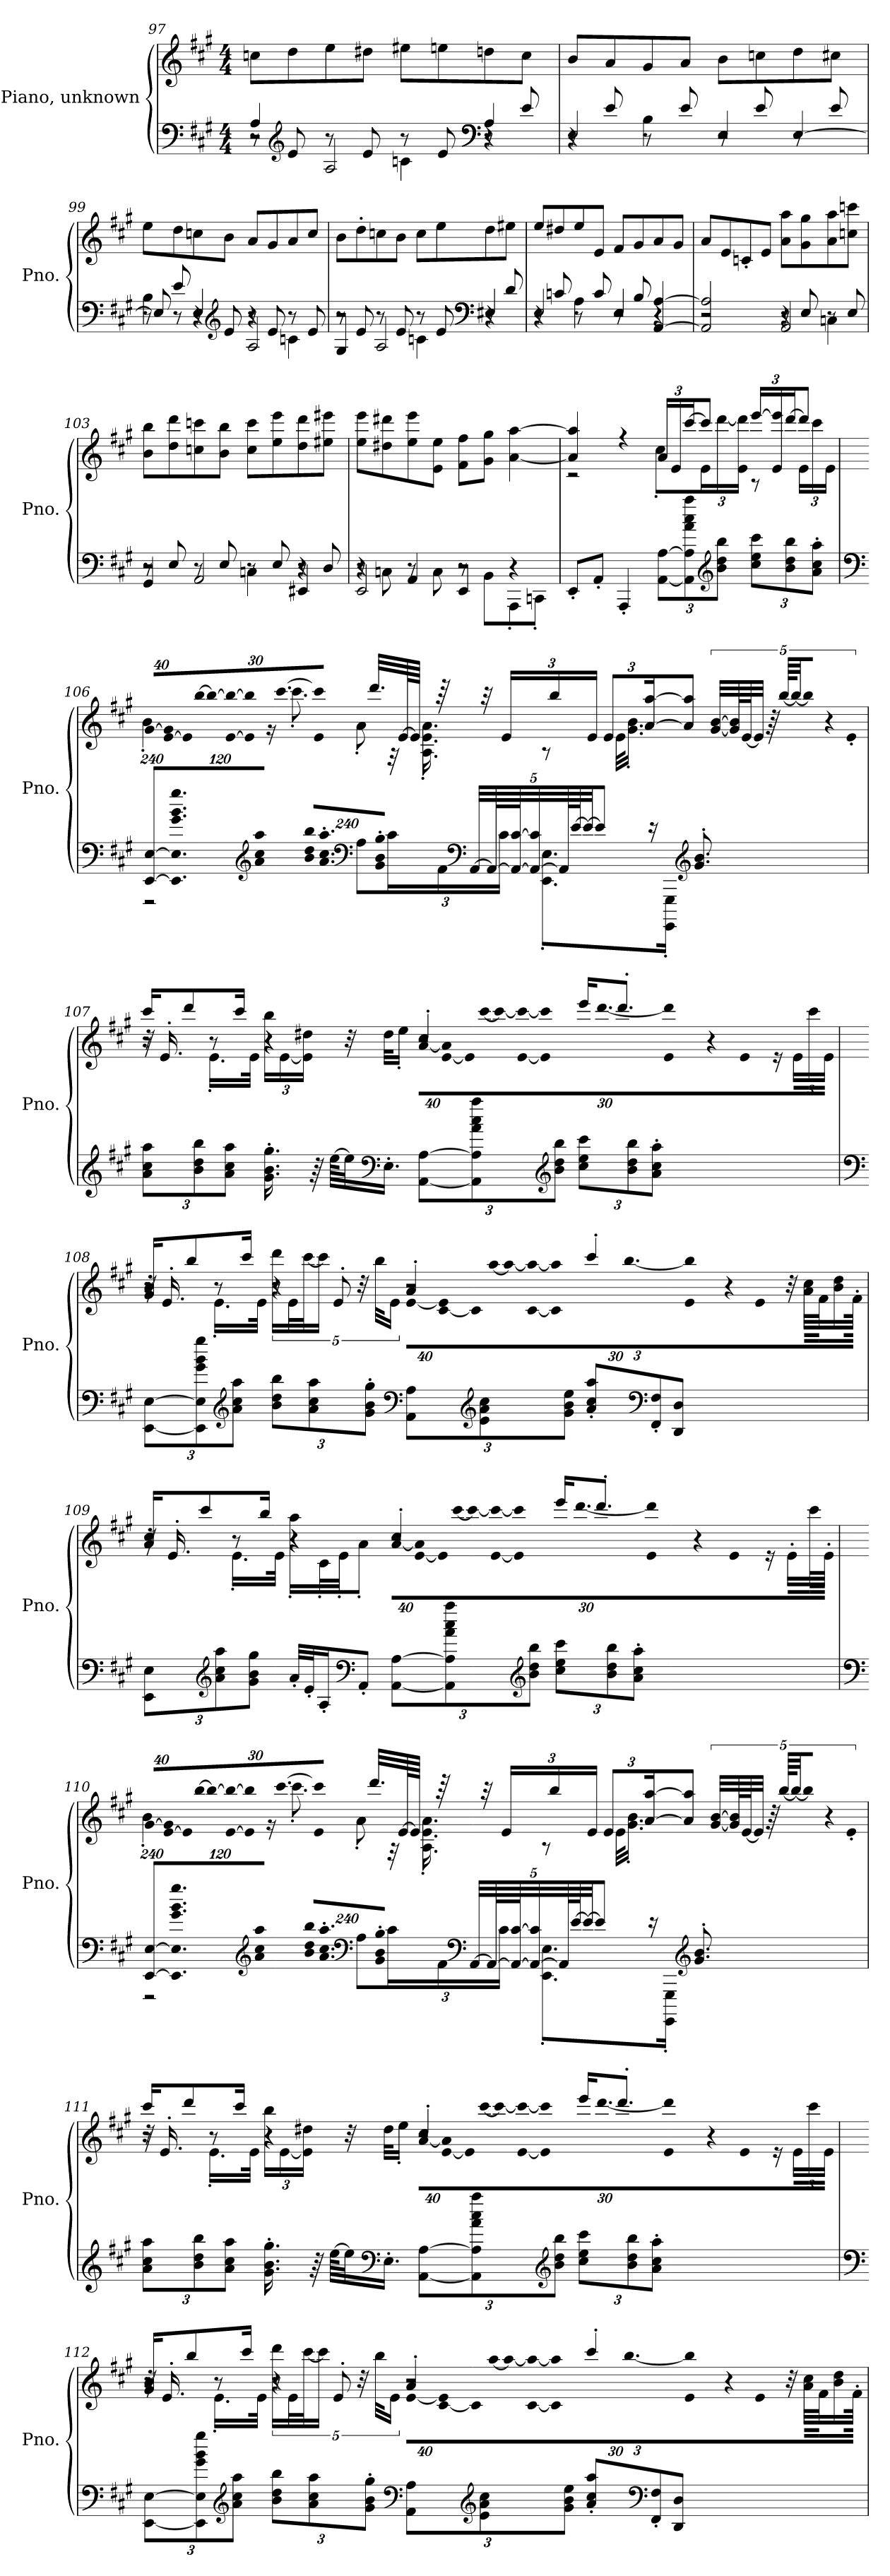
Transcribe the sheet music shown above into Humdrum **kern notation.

**kern	**kern
*part1	*part1
*staff2	*staff1
*I"Piano, unknown	*
*I'Pno.	*
!!LO:LB:g=z
*clefF4	*clefG2
*k[f#c#g#]	*k[f#c#g#]
*M4/4	*M4/4
=97	=97
*^	*
*	*^	*
8r	2r	4A/	8ccn\L
*clefG2	*	*	*
8e/	.	.	8dd\
8r	.	2A/	8ee\
8e/	.	.	8dd#X\J
8r	4cn\	.	8ee#X\L
8e/	.	.	8een\
*clefF4	*	*	*
8r	4r	4A/	8ddn\
8e/	.	.	8cc\J
=98	=98	=98	=98
8r	4r	2E/	8b/L
8e/	.	.	8a/
8r	4B\	.	8g#/
8e/	.	.	8a/J
8r	2r	4E/	8b\L
8e/	.	.	8ccn\
8r	.	[4E/	8dd\
8e/	.	.	8cc#X\J
=99	=99	=99	=99
8r	4B\	8E/]	8ee\L
8e/	.	8r	8dd\
8r	4r	4E/	8ccn\
*clefG2	*	*	*
8e/	.	.	8b\J
8r	4r	2A/	8a/L
8e/	.	.	8g#/
8r	4cn\	.	8a/
8e/	.	.	8cc/J
!!LO:LB:g=z
=100	=100	=100	=100
8r	2r	4G#/	8b\L
8e/	.	.	8dd'\
8r	.	2A/	8ccn\
8e/	.	.	8b\J
8r	4cn\	.	8cc\L
8e/	.	.	8ee\
*clefF4	*	*	*
8r	4r	4E#X/	8dd\
8d/	.	.	8ee#X\J
=101	=101	=101	=101
8r	4r	2E/	8ee/L
8cn/	.	.	8dd#X/
8r	4A\	.	8ee/
8c/	.	.	8e/J
8r	2r	4E/	8f#/L
8B/	.	.	8g#/
[4AA/ [4A/	.	4r	8a/
.	.	.	8g#/J
=102	=102	=102	=102
2AA/] 2A/]	2r	2r	8a/L
.	.	.	8e/
.	.	.	8cn'/
.	.	.	8e/J
8r	4r	2AA/	8a\ 8aa\L
8E/	.	.	8g#\ 8gg#\
8r	4Cn\	.	8a\ 8aa\
8E/	.	.	8ccn\ 8cccn\J
!!LO:LB:g=z
=103	=103	=103	=103
8r	2r	4GG#/	8b\ 8bb\L
8E/	.	.	8dd\ 8ddd\
8r	.	2AA/	8ccn\ 8cccn\
8E/	.	.	8b\ 8bb\J
8r	4Cn\	.	8cc\ 8ccc\L
8E/	.	.	8ee\ 8eee\
8r	4r	4EE#X/	8dd\ 8ddd\
8D/	.	.	8ee#X\ 8eee#X\J
=104	=104	=104	=104
4r	8r	2EE/	8ee\ 8eee\L
.	8Cn\	.	8dd#X\ 8ddd#X\
4AA/	8r	.	8ee\ 8eee\
.	8C\	.	8e\ 8ee\J
2r	8r	4EE/	8f#\ 8ff#\L
.	8BB\L	.	8g#\ 8gg#\J
.	8AAA'\	4r	[4a\ [4aa\
.	8CCn'\J	.	.
*v	*v	*v	*
=105	=105
*	*^
8EE'/L	4a/] 4aa/]	2r
8AA'/J	.	.
4AAA'/	4r	.
*Xbrackettup	*Xbrackettup	*
[12AA\ [12A\L	24a/LL	8cc#'\L
.	24e/	.
12AA\] 12A\] 12a\ 12cc#\ 12aa\	[24ccc#/J	.
.	8ccc#/J]	24e\L
*clefG2	*	*
12b\ 12dd\ 12bb\J	.	[24ddd\
.	.	24e\ 24ddd\]JJ
12cc#\ 12ee\ 12ccc#\L	[24eee/LL	8r
.	24e/ 24eee/]	.
12b\ 12dd\ 12bb\	[24ddd/J	.
.	8ddd/J]	24e\LL
12a\' 12cc#\' 12aa\'J	.	24ccc#\
.	.	24e\JJ
!!LO:LB:g=z	!!
=106	=106	=106
*clefF4	*	*
!LO:N:vis=16	!LO:N:vis=32	!
*^	*	*
[1920%137EE/ [1920%137E/LL	2r	[640%23g#/LLL	4b'\
!	!	!LO:N:vis=32	!
.	.	[640%23e/ 640%23g#/]	.
!LO:N:vis=16.	!	!	!
960%103EE/] 960%103E/] 960%103g#/ 960%103b/ 960%103gg#/	.	.	.
!	!	!LO:N:vis=64	!
.	.	960%17e/L]	.
!	!	!LO:N:vis=64	!
.	.	[960%17bb/	.
!	!	!LO:N:vis=64	!
.	.	960%17bb/_	.
!	!	!LO:N:vis=64	!
.	.	[960%17e/ 960%17bb/_	.
!	!	!LO:N:vis=64	!
.	.	960%17e/] 960%17bb/]J	.
.	.	1920ryy	.
!	!	!LO:N:vis=32.	!
.	.	[1920%103ccc#/	.
*clefG2	*	*	*
!LO:N:vis=16	!	!	!
1920%137a/ 1920%137cc#/ 1920%137aa/JJ	.	.	.
!	!	!LO:N:vis=32	!
.	.	640%23e/ 640%23ccc#/]JJJ	.
!LO:N:vis=16	!	!	!
1920%137b/ 1920%137dd/ 1920%137bb/LL	.	.	16r
.	.	32.ddd/LLL	.
.	.	[64e/L	.
.	.	.	8.ccc#'\
.	.	64e/JJJJ]	.
!LO:N:vis=16.	!	!	!
960%103a/' 960%103cc#/' 960%103aa/'	.	.	.
.	.	64r	.
.	.	32r	.
.	.	24e/LL	.
.	.	24bb/	.
!LO:N:vis=16	!	!	!
1920%137g#/' 1920%137b/' 1920%137gg#/'JJ	.	.	.
.	.	24e/JJ	.
*clefF4	*	*	*
[40AA/LLL	8A\L	.	8a'\
.	.	12e/L	.
80AA/L_	.	.	.
80AA/_ [80c#/J	.	.	.
40AA/_ 40c#/]	.	.	.
80AA/L]	.	.	.
.	.	[24a/ [24aa/K	.
[80e/J	.	.	.
40e/JJ_	.	.	.
8e/J]	24c#\L	.	32r
.	.	8a/] 8aa/]J	.
.	.	.	16.A\' 16.e\' 16.a\'
.	24AA\	.	.
.	24c#\JJ	.	.
16r	8.EE\' 8.E\'L	.	8r
*	*	*brackettup	*
.	.	[40g#/ [40b/LLL	.
.	.	80g#/] 80b/]L	.
.	.	[80e/J	.
.	.	40e/JJJ]	.
*clefG2	*	*	*
8.g#/' 8.b/'	.	.	.
.	.	80r	.
.	.	[80bb/KLLL	.
.	.	40bb/J_	.
.	.	.	32e\KLL
.	.	16bb/JJ]	.
.	.	.	16.g#\' 16.b\'JJ
.	16EE\' 16E\'Jk	.	.
.	.	32r	.
.	.	32e'/	.
1920ryy	1920ryy	.	1920ryy
*v	*v	*	*
!!LO:LB:g=z
=107	=107	=107
*	*	*^
12a\ 12cc#\ 12aa\L	16ccc#/KL	8r	32r
.	.	.	16.e'/
.	8ddd/	.	.
12b\ 12dd\ 12bb\	.	.	.
.	.	16.e'\LL	8r
12a\ 12cc#\ 12aa\J	.	.	.
.	16ccc#/Jk	.	.
.	.	32e\JJk	.
*	*	*Xbrackettup	*
16.g#\' 16.b\' 16.gg#\'	4r	24bb\LL	4r
.	.	[24e\	.
.	.	24e\] 24dd#X\JJ	.
64r	.	.	.
[64ee\KLLL	.	.	.
32ee\J]	.	32r	.
*clefF4	*	*	*
16.E'\JJ	.	32dd#\KLL	.
.	.	16ee'\JJ	.
!	!	!LO:N:vis=32	!
[12AA\ [12A\L	4cc#'/	[640%23a\LLL	2r
!	!	!LO:N:vis=32	!
.	.	[640%23e\ 640%23a\]	.
!	!	!LO:N:vis=64	!
.	.	960%17e\L]	.
12AA\] 12A\] 12a\ 12cc#\ 12aa\	.	.	.
!	!	!LO:N:vis=64	!
.	.	[960%17ccc#\	.
!	!	!LO:N:vis=64	!
.	.	960%17ccc#\_	.
!	!	!LO:N:vis=64	!
.	.	[960%17e\ 960%17ccc#\_	.
!	!	!LO:N:vis=64	!
.	.	960%17e\] 960%17ccc#\]J	.
.	.	1920ryy	.
!	!	!LO:N:vis=32.	!
.	.	[1920%103ddd\	.
*clefG2	*	*	*
12b\ 12dd\ 12bb\J	.	.	.
!	!	!LO:N:vis=32	!
.	.	640%23e\ 640%23ddd\]JJJ	.
12cc#\ 12ee\ 12ccc#\L	16eee/KL	.	.
*	*	*brackettup	*
.	.	24r	.
.	.	48e\	.
.	8.ddd'/J	.	.
.	.	16r	.
12b\ 12dd\ 12bb\	.	.	.
*	*	*Xbrackettup	*
.	.	24e\LL	.
12a\' 12cc#\' 12aa\'J	.	.	.
.	.	24ccc#\	.
.	.	24e\JJ	.
1920ryy	1920ryy	.	1920ryy
!!LO:PB:g=z	!!	!!
=108	=108	=108	=108
*clefF4	*	*	*
[12EE\ [12E\L	16g#/ 16b/KL	8r	32r
.	.	.	16.e'/
.	8bb/	.	.
12EE\] 12E\] 12g#\ 12b\ 12gg#\	.	.	.
.	.	16.e'\LL	8r
*clefG2	*	*	*
12a\ 12cc#\ 12aa\J	.	.	.
.	16ccc#/Jk	.	.
.	.	32e\JJk	.
*	*	*brackettup	*
12b\ 12dd\ 12bb\L	8r	20ddd\LL	4r
.	.	40e\L	.
.	.	[40ccc#\J	.
12a\ 12cc#\ 12aa\	.	.	.
.	.	20ccc#\JJ]	.
.	8e'/	.	.
.	.	40r	.
12g#\' 12b\' 12gg#\'J	.	.	.
.	.	40bb\KLL	.
.	.	20e\JJ	.
*clefF4	*	*	*
*	*	*Xbrackettup	*
!	!	!LO:N:vis=32	!
12AA\ 12A\L	4a'/	[640%23e\LLL	2r
!	!	!LO:N:vis=32	!
.	.	[640%23c#\ 640%23e\]	.
!	!	!LO:N:vis=64	!
.	.	960%17c#\L]	.
*clefG2	*	*	*
12e\ 12a\ 12cc#\	.	.	.
!	!	!LO:N:vis=64	!
.	.	[960%17aa\	.
!	!	!LO:N:vis=64	!
.	.	960%17aa\_	.
!	!	!LO:N:vis=64	!
.	.	[960%17c#\ 960%17aa\_	.
!	!	!LO:N:vis=64	!
.	.	960%17c#\] 960%17aa\]J	.
.	.	1920ryy	.
!	!	!LO:N:vis=32.	!
.	.	[1920%103bb\	.
12g#\ 12b\ 12ee\J	.	.	.
!	!	!LO:N:vis=32	!
.	.	640%23e\ 640%23bb\]JJJ	.
12a/' 12cc#/' 12aa/'L	4ccc#'/	.	.
*	*	*brackettup	*
.	.	24r	.
.	.	48e\	.
.	.	32r	.
*clefF4	*	*	*
12FF#/' 12F#/'	.	.	.
.	.	32a\ 32cc#\LLL	.
.	.	32f#\J	.
.	.	16b\ 16dd\	.
12DD/ 12D/J	.	.	.
.	.	32f#'\JJk	.
1920ryy	1920ryy	.	1920ryy
!!LO:LB:g=z	!!	!!
=109	=109	=109	=109
12EE\ 12E\L	16a/ 16cc#/KL	8r	32r
.	.	.	16.e'/
.	8ccc#/	.	.
*clefG2	*	*	*
12a\ 12cc#\ 12aa\	.	.	.
.	.	16.e'\LL	8r
12g#\ 12b\ 12gg#\J	.	.	.
.	16bb/Jk	.	.
.	.	32e\JJk	.
32a'/LLL	4r	16aa'\LL	4r
32e'/J	.	.	.
16A'/J	.	32c#'\L	.
.	.	32e'\JJ	.
*clefF4	*	*	*
8AA'/J	.	8a'\J	.
*	*	*Xbrackettup	*
!	!	!LO:N:vis=32	!
[12AA\ [12A\L	4cc#'/	[640%23a\LLL	2r
!	!	!LO:N:vis=32	!
.	.	[640%23e\ 640%23a\]	.
!	!	!LO:N:vis=64	!
.	.	960%17e\L]	.
12AA\] 12A\] 12a\ 12cc#\ 12aa\	.	.	.
!	!	!LO:N:vis=64	!
.	.	[960%17ccc#\	.
!	!	!LO:N:vis=64	!
.	.	960%17ccc#\_	.
!	!	!LO:N:vis=64	!
.	.	[960%17e\ 960%17ccc#\_	.
!	!	!LO:N:vis=64	!
.	.	960%17e\] 960%17ccc#\]J	.
.	.	1920ryy	.
!	!	!LO:N:vis=32.	!
.	.	[1920%103ddd\	.
*clefG2	*	*	*
12b\ 12dd\ 12bb\J	.	.	.
!	!	!LO:N:vis=32	!
.	.	640%23e\ 640%23ddd\]JJJ	.
12cc#\ 12ee\ 12ccc#\L	16eee/KL	.	.
*	*	*brackettup	*
.	.	24r	.
.	.	48e\	.
.	8.ddd'/J	.	.
.	.	16r	.
12b\ 12dd\ 12bb\	.	.	.
.	.	16e'\LL	.
12a\' 12cc#\' 12aa\'J	.	.	.
.	.	32ccc#\L	.
.	.	32e'\JJJ	.
1920ryy	1920ryy	.	1920ryy
*	*v	*v	*v
!!LO:LB:g=z
=110	=110
*clefF4	*
*	*^
*	*	*^
!LO:N:vis=16	!	!	!
*^	*v	*v	*v
*	*	*Xbrackettup
*	*	*^
*	*	*	*^
!	!	!LO:N:vis=32	!	!
*	*	*	*v	*v
[1920%137EE/ [1920%137E/LL	2r	[640%23g#/LLL	4b'\
!	!	!LO:N:vis=32	!
.	.	[640%23e/ 640%23g#/]	.
!LO:N:vis=16.	!	!	!
960%103EE/] 960%103E/] 960%103g#/ 960%103b/ 960%103gg#/	.	.	.
!	!	!LO:N:vis=64	!
.	.	960%17e/L]	.
!	!	!LO:N:vis=64	!
.	.	[960%17bb/	.
!	!	!LO:N:vis=64	!
.	.	960%17bb/_	.
!	!	!LO:N:vis=64	!
.	.	[960%17e/ 960%17bb/_	.
!	!	!LO:N:vis=64	!
.	.	960%17e/] 960%17bb/]J	.
.	.	1920ryy	.
!	!	!LO:N:vis=32.	!
.	.	[1920%103ccc#/	.
*clefG2	*	*	*
!LO:N:vis=16	!	!	!
1920%137a/ 1920%137cc#/ 1920%137aa/JJ	.	.	.
!	!	!LO:N:vis=32	!
.	.	640%23e/ 640%23ccc#/]JJJ	.
!LO:N:vis=16	!	!	!
1920%137b/ 1920%137dd/ 1920%137bb/LL	.	.	16r
.	.	32.ddd/LLL	.
.	.	[64e/L	.
.	.	.	8.ccc#'\
.	.	64e/JJJJ]	.
!LO:N:vis=16.	!	!	!
960%103a/' 960%103cc#/' 960%103aa/'	.	.	.
.	.	64r	.
.	.	32r	.
.	.	24e/LL	.
.	.	24bb/	.
!LO:N:vis=16	!	!	!
1920%137g#/' 1920%137b/' 1920%137gg#/'JJ	.	.	.
.	.	24e/JJ	.
*clefF4	*	*	*
[40AA/LLL	8A\L	.	8a'\
.	.	12e/L	.
80AA/L_	.	.	.
80AA/_ [80c#/J	.	.	.
40AA/_ 40c#/]	.	.	.
80AA/L]	.	.	.
.	.	[24a/ [24aa/K	.
[80e/J	.	.	.
40e/JJ_	.	.	.
8e/J]	24c#\L	.	32r
.	.	8a/] 8aa/]J	.
.	.	.	16.A\' 16.e\' 16.a\'
.	24AA\	.	.
.	24c#\JJ	.	.
16r	8.EE\' 8.E\'L	.	8r
*	*	*brackettup	*
.	.	[40g#/ [40b/LLL	.
.	.	80g#/] 80b/]L	.
.	.	[80e/J	.
.	.	40e/JJJ]	.
*clefG2	*	*	*
8.g#/' 8.b/'	.	.	.
.	.	80r	.
.	.	[80bb/KLLL	.
.	.	40bb/J_	.
.	.	.	32e\KLL
.	.	16bb/JJ]	.
.	.	.	16.g#\' 16.b\'JJ
.	16EE\' 16E\'Jk	.	.
.	.	32r	.
.	.	32e'/	.
1920ryy	1920ryy	.	1920ryy
*v	*v	*	*
!!LO:LB:g=z
=111	=111	=111
*	*	*^
12a\ 12cc#\ 12aa\L	16ccc#/KL	8r	32r
.	.	.	16.e'/
.	8ddd/	.	.
12b\ 12dd\ 12bb\	.	.	.
.	.	16.e'\LL	8r
12a\ 12cc#\ 12aa\J	.	.	.
.	16ccc#/Jk	.	.
.	.	32e\JJk	.
*	*	*Xbrackettup	*
16.g#\' 16.b\' 16.gg#\'	4r	24bb\LL	4r
.	.	[24e\	.
.	.	24e\] 24dd#X\JJ	.
64r	.	.	.
[64ee\KLLL	.	.	.
32ee\J]	.	32r	.
*clefF4	*	*	*
16.E'\JJ	.	32dd#\KLL	.
.	.	16ee'\JJ	.
!	!	!LO:N:vis=32	!
[12AA\ [12A\L	4cc#'/	[640%23a\LLL	2r
!	!	!LO:N:vis=32	!
.	.	[640%23e\ 640%23a\]	.
!	!	!LO:N:vis=64	!
.	.	960%17e\L]	.
12AA\] 12A\] 12a\ 12cc#\ 12aa\	.	.	.
!	!	!LO:N:vis=64	!
.	.	[960%17ccc#\	.
!	!	!LO:N:vis=64	!
.	.	960%17ccc#\_	.
!	!	!LO:N:vis=64	!
.	.	[960%17e\ 960%17ccc#\_	.
!	!	!LO:N:vis=64	!
.	.	960%17e\] 960%17ccc#\]J	.
.	.	1920ryy	.
!	!	!LO:N:vis=32.	!
.	.	[1920%103ddd\	.
*clefG2	*	*	*
12b\ 12dd\ 12bb\J	.	.	.
!	!	!LO:N:vis=32	!
.	.	640%23e\ 640%23ddd\]JJJ	.
12cc#\ 12ee\ 12ccc#\L	16eee/KL	.	.
*	*	*brackettup	*
.	.	24r	.
.	.	48e\	.
.	8.ddd'/J	.	.
.	.	16r	.
12b\ 12dd\ 12bb\	.	.	.
*	*	*Xbrackettup	*
.	.	24e\LL	.
12a\' 12cc#\' 12aa\'J	.	.	.
.	.	24ccc#\	.
.	.	24e\JJ	.
1920ryy	1920ryy	.	1920ryy
!!LO:LB:g=z	!!	!!
=112	=112	=112	=112
*clefF4	*	*	*
[12EE\ [12E\L	16g#/ 16b/KL	8r	32r
.	.	.	16.e'/
.	8bb/	.	.
12EE\] 12E\] 12g#\ 12b\ 12gg#\	.	.	.
.	.	16.e'\LL	8r
*clefG2	*	*	*
12a\ 12cc#\ 12aa\J	.	.	.
.	16ccc#/Jk	.	.
.	.	32e\JJk	.
*	*	*brackettup	*
12b\ 12dd\ 12bb\L	8r	20ddd\LL	4r
.	.	40e\L	.
.	.	[40ccc#\J	.
12a\ 12cc#\ 12aa\	.	.	.
.	.	20ccc#\JJ]	.
.	8e'/	.	.
.	.	40r	.
12g#\' 12b\' 12gg#\'J	.	.	.
.	.	40bb\KLL	.
.	.	20e\JJ	.
*clefF4	*	*	*
*	*	*Xbrackettup	*
!	!	!LO:N:vis=32	!
12AA\ 12A\L	4a'/	[640%23e\LLL	2r
!	!	!LO:N:vis=32	!
.	.	[640%23c#\ 640%23e\]	.
!	!	!LO:N:vis=64	!
.	.	960%17c#\L]	.
*clefG2	*	*	*
12e\ 12a\ 12cc#\	.	.	.
!	!	!LO:N:vis=64	!
.	.	[960%17aa\	.
!	!	!LO:N:vis=64	!
.	.	960%17aa\_	.
!	!	!LO:N:vis=64	!
.	.	[960%17c#\ 960%17aa\_	.
!	!	!LO:N:vis=64	!
.	.	960%17c#\] 960%17aa\]J	.
.	.	1920ryy	.
!	!	!LO:N:vis=32.	!
.	.	[1920%103bb\	.
12g#\ 12b\ 12ee\J	.	.	.
!	!	!LO:N:vis=32	!
.	.	640%23e\ 640%23bb\]JJJ	.
12a/' 12cc#/' 12aa/'L	4ccc#'/	.	.
*	*	*brackettup	*
.	.	24r	.
.	.	48e\	.
.	.	32r	.
*clefF4	*	*	*
12FF#/' 12F#/'	.	.	.
.	.	32a\ 32cc#\LLL	.
.	.	32f#\J	.
.	.	16b\ 16dd\	.
12DD/ 12D/J	.	.	.
.	.	32f#'\JJk	.
1920ryy	1920ryy	.	1920ryy
*	*v	*v	*v
=	=
*-	*-
